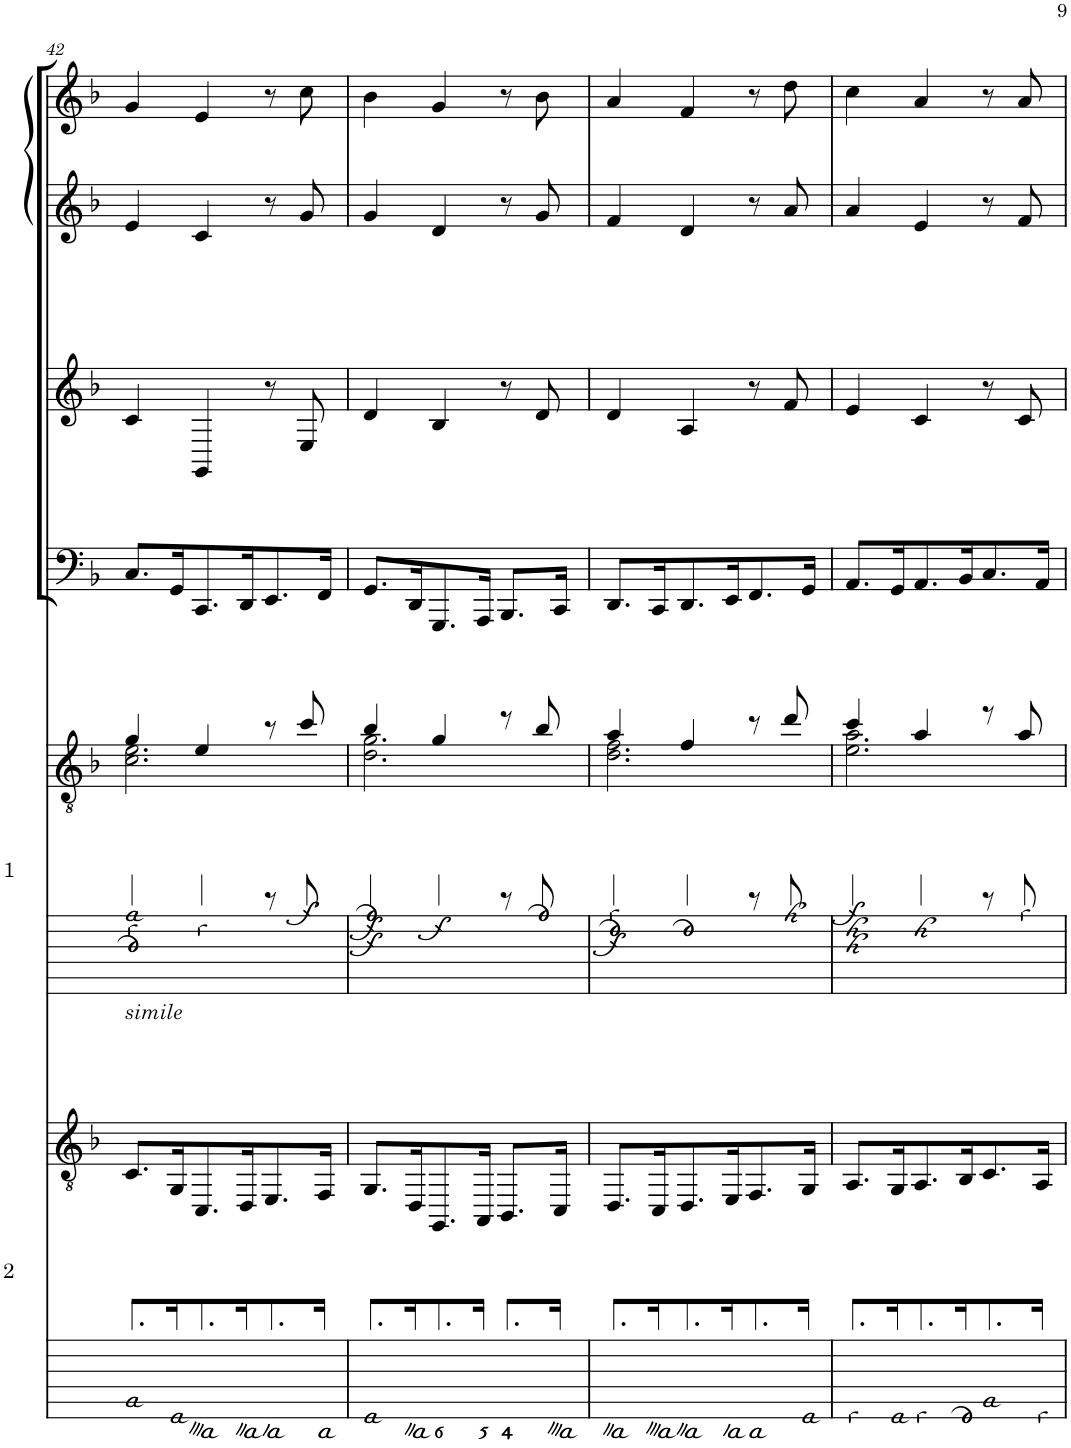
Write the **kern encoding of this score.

**kern	**kern	**kern	**kern	**kern	**kern	**kern	**kern
*part6	*part6	*part5	*part5	*part4	*part3	*part2	*part1
*staff8	*staff7	*staff6	*staff5	*staff4	*staff3	*staff2	*staff1
*I"2	*	*I"1	*	*I"Basso  e Continuo	*I"Viola	*I"Violino 2	*I"Violino 1
*	*	*	*	*	*I'Vla	*I'Vln	*I'Vln
!!LO:PB:g=z
*	*clefGv2	*	*clefGv2	*clefF4	*clefG2	*clefG2	*clefG2
*k[b-]	*k[b-]	*k[b-]	*k[b-]	*k[b-]	*k[b-]	*k[b-]	*k[b-]
*M3/4	*M3/4	*M3/4	*M3/4	*M3/4	*M3/4	*M3/4	*M3/4
=42	=42	=42	=42	=42	=42	=42	=42
*	*	*^	*^	*	*	*	*
!	!	!LO:TX:b:i:t=simile	!	!	!	!	!	!	!
8.C/L	8.C/L	4g/	2.c 2.e	4g/	2.c\ 2.e\	8.C/L	4c/	4e/	4g/
16GG/K	16GG/K	.	.	.	.	16GG/K	.	.	.
8.CC/	8.CC/	4e/	.	4e/	.	8.CC/	4GG/	4c/	4e/
16DD/K	16DD/K	.	.	.	.	16DD/K	.	.	.
8.EE/	8.EE/	8r	.	8r	.	8.EE/	8r	8r	8r
.	.	8cc/	.	8cc/	.	.	8E/	8g/	8cc\
16FF/Jk	16FF/Jk	.	.	.	.	16FF/Jk	.	.	.
=43	=43	=43	=43	=43	=43	=43	=43	=43	=43
8.GG/L	8.GG/L	4b-/	2.d 2.g	4b-/	2.d\ 2.g\	8.GG/L	4d/	4g/	4b-\
16DD/K	16DD/K	.	.	.	.	16DD/K	.	.	.
8.GGG/	8.GGG/	4g/	.	4g/	.	8.GGG/	4B-/	4d/	4g/
16AAA/Jk	16AAA/Jk	.	.	.	.	16AAA/Jk	.	.	.
8.BBB-/L	8.BBB-/L	8r	.	8r	.	8.BBB-/L	8r	8r	8r
.	.	8b-/	.	8b-/	.	.	8d/	8g/	8b-\
16CC/Jk	16CC/Jk	.	.	.	.	16CC/Jk	.	.	.
=44	=44	=44	=44	=44	=44	=44	=44	=44	=44
8.DD/L	8.DD/L	4a/	2.d 2.f	4a/	2.d\ 2.f\	8.DD/L	4d/	4f/	4a/
16CC/K	16CC/K	.	.	.	.	16CC/K	.	.	.
8.DD/	8.DD/	4f/	.	4f/	.	8.DD/	4A/	4d/	4f/
16EE/K	16EE/K	.	.	.	.	16EE/K	.	.	.
8.FF/	8.FF/	8r	.	8r	.	8.FF/	8r	8r	8r
.	.	8dd/	.	8dd/	.	.	8f/	8a/	8dd\
16GG/Jk	16GG/Jk	.	.	.	.	16GG/Jk	.	.	.
=45	=45	=45	=45	=45	=45	=45	=45	=45	=45
8.AA/L	8.AA/L	4cc/	2.e 2.a	4cc/	2.e\ 2.a\	8.AA/L	4e/	4a/	4cc\
16GG/K	16GG/K	.	.	.	.	16GG/K	.	.	.
8.AA/	8.AA/	4a/	.	4a/	.	8.AA/	4c/	4e/	4a/
16BB-/K	16BB-/K	.	.	.	.	16BB-/K	.	.	.
8.C/	8.C/	8r	.	8r	.	8.C/	8r	8r	8r
.	.	8a/	.	8a/	.	.	8c/	8f/	8a/
16AA/Jk	16AA/Jk	.	.	.	.	16AA/Jk	.	.	.
*	*	*v	*v	*	*	*	*	*	*
*	*	*	*v	*v	*	*	*	*
=	=	=	=	=	=	=	=
*-	*-	*-	*-	*-	*-	*-	*-
